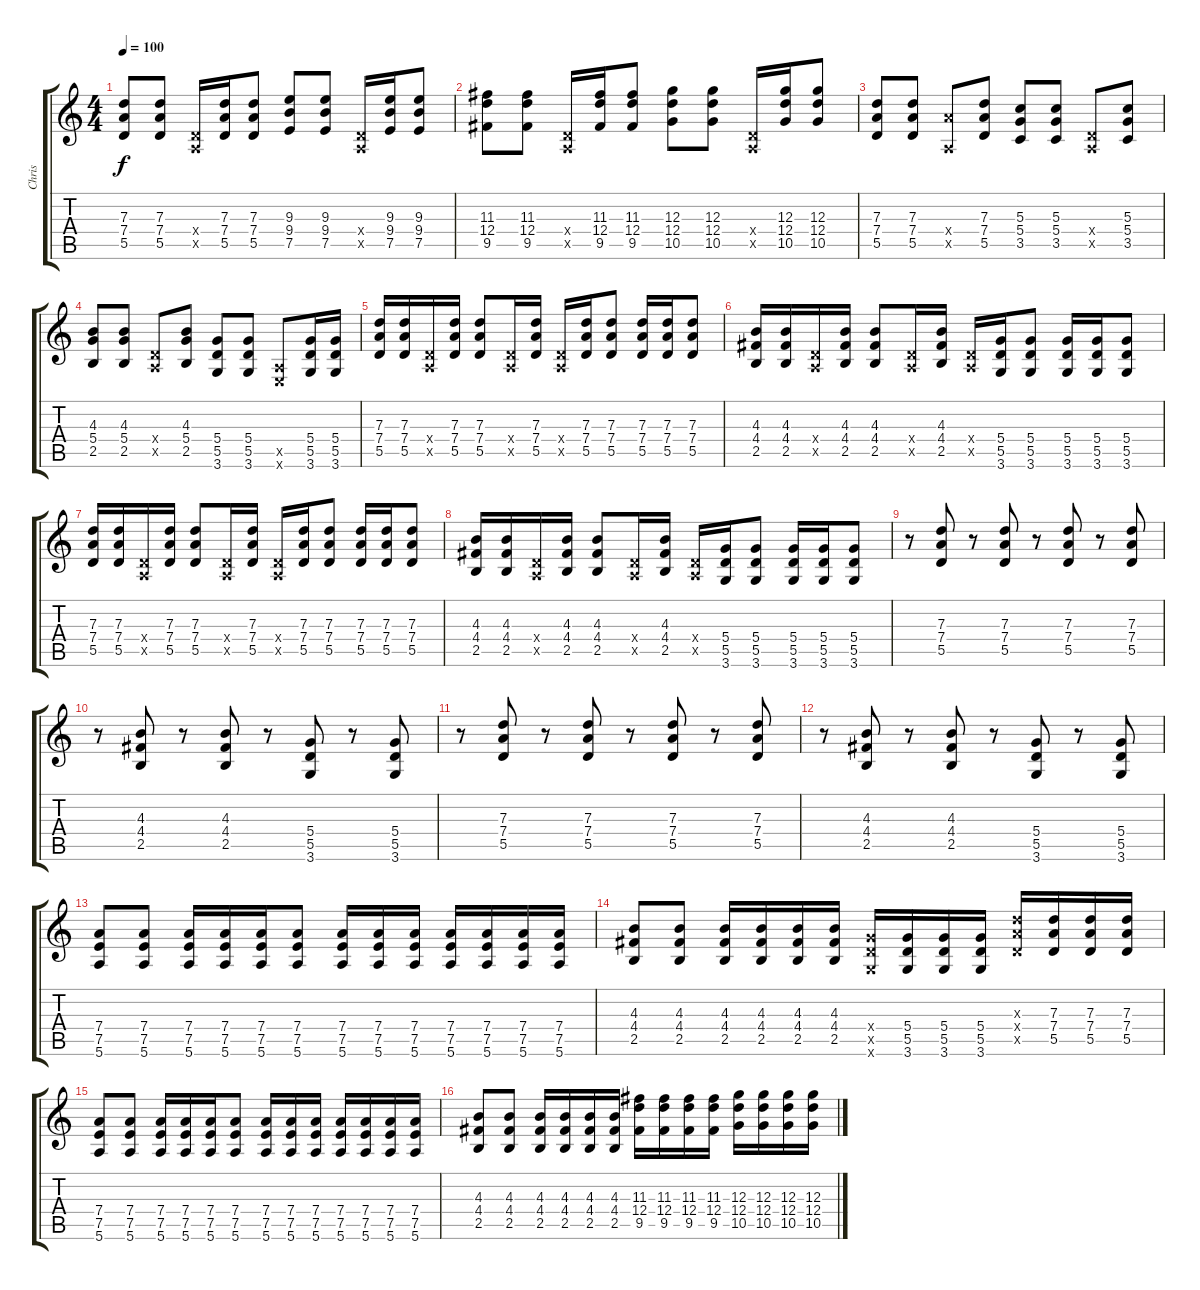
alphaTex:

\track ("Chris" "Chris") {instrument distortionguitar}
\staff {score tabs}
\tuning (E4 B3 G3 D3 A2 E2) {hide}
\ts (4 4)
\tempo 100
\clef g2
\ks c
(7.3 7.4 5.5).8{dy f} (7.3 7.4 5.5).8 (0.4{x} 0.5{x}).16 (7.3 7.4 5.5).16 (7.3 7.4 5.5).8 (9.3 9.4 7.5).8 (9.3 9.4 7.5).8 (0.4{x} 0.5{x}).16 (9.3 9.4 7.5).16 (9.3 9.4 7.5).8 |
(11.3 12.4 9.5).8 (11.3 12.4 9.5).8 (0.4{x} 0.5{x}).16 (11.3 12.4 9.5).16 (11.3 12.4 9.5).8 (12.3 12.4 10.5).8 (12.3 12.4 10.5).8 (0.4{x} 0.5{x}).16 (12.3 12.4 10.5).16 (12.3 12.4 10.5).8 |
(7.3 7.4 5.5).8 (7.3 7.4 5.5).8 (7.4{x} 0.5{x}).8 (7.3 7.4 5.5).8 (5.3 5.4 3.5).8 (5.3 5.4 3.5).8 (0.4{x} 0.5{x}).8 (5.3 5.4 3.5).8 |
(4.3 5.4 2.5).8 (4.3 5.4 2.5).8 (0.4{x} 0.5{x}).8 (4.3 5.4 2.5).8 (5.4 5.5 3.6).8 (5.4 5.5 3.6).8 (0.5{x} 0.6{x}).8 (5.4 5.5 3.6).16 (5.4 5.5 3.6).16 |
(7.3 7.4 5.5).16 (7.3 7.4 5.5).16 (0.4{x} 0.5{x}).16 (7.3 7.4 5.5).16 (7.3 7.4 5.5).8 (0.4{x} 0.5{x}).16 (7.3 7.4 5.5).16 (0.4{x} 0.5{x}).16 (7.3 7.4 5.5).16 (7.3 7.4 5.5).8 (7.3 7.4 5.5).16 (7.3 7.4 5.5).16 (7.3 7.4 5.5).8 |
(4.3 4.4 2.5).16 (4.3 4.4 2.5).16 (0.4{x} 0.5{x}).16 (4.3 4.4 2.5).16 (4.3 4.4 2.5).8 (0.4{x} 0.5{x}).16 (4.3 4.4 2.5).16 (0.4{x} 0.5{x}).16 (5.4 5.5 3.6).16 (5.4 5.5 3.6).8 (5.4 5.5 3.6).16 (5.4 5.5 3.6).16 (5.4 5.5 3.6).8 |
(7.3 7.4 5.5).16 (7.3 7.4 5.5).16 (0.4{x} 0.5{x}).16 (7.3 7.4 5.5).16 (7.3 7.4 5.5).8 (0.4{x} 0.5{x}).16 (7.3 7.4 5.5).16 (0.4{x} 0.5{x}).16 (7.3 7.4 5.5).16 (7.3 7.4 5.5).8 (7.3 7.4 5.5).16 (7.3 7.4 5.5).16 (7.3 7.4 5.5).8 |
(4.3 4.4 2.5).16 (4.3 4.4 2.5).16 (0.4{x} 0.5{x}).16 (4.3 4.4 2.5).16 (4.3 4.4 2.5).8 (0.4{x} 0.5{x}).16 (4.3 4.4 2.5).16 (0.4{x} 0.5{x}).16 (5.4 5.5 3.6).16 (5.4 5.5 3.6).8 (5.4 5.5 3.6).16 (5.4 5.5 3.6).16 (5.4 5.5 3.6).8 |
r.8 (7.3 7.4 5.5).8 r.8 (7.3 7.4 5.5).8 r.8 (7.3 7.4 5.5).8 r.8 (7.3 7.4 5.5).8 |
r.8 (4.3 4.4 2.5).8 r.8 (4.3 4.4 2.5).8 r.8 (5.4 5.5 3.6).8 r.8 (5.4 5.5 3.6).8 |
r.8 (7.3 7.4 5.5).8 r.8 (7.3 7.4 5.5).8 r.8 (7.3 7.4 5.5).8 r.8 (7.3 7.4 5.5).8 |
r.8 (4.3 4.4 2.5).8 r.8 (4.3 4.4 2.5).8 r.8 (5.4 5.5 3.6).8 r.8 (5.4 5.5 3.6).8 |
(7.4 7.5 5.6).8{instrument distortionguitar} (7.4 7.5 5.6).8 (7.4 7.5 5.6).16 (7.4 7.5 5.6).16 (7.4 7.5 5.6).16 (7.4 7.5 5.6).8 (7.4 7.5 5.6).16 (7.4 7.5 5.6).16 (7.4 7.5 5.6).16 (7.4 7.5 5.6).16 (7.4 7.5 5.6).16 (7.4 7.5 5.6).16 (7.4 7.5 5.6).16 |
(4.3 4.4 2.5).8 (4.3 4.4 2.5).8 (4.3 4.4 2.5).16 (4.3 4.4 2.5).16 (4.3 4.4 2.5).16 (4.3 4.4 2.5).16 (5.4{x} 5.5{x} 3.6{x}).16 (5.4 5.5 3.6).16 (5.4 5.5 3.6).16 (5.4 5.5 3.6).16 (7.3{x} 7.4{x} 5.5{x}).16 (7.3 7.4 5.5).16 (7.3 7.4 5.5).16 (7.3 7.4 5.5).16 |
(7.4 7.5 5.6).8 (7.4 7.5 5.6).8 (7.4 7.5 5.6).16 (7.4 7.5 5.6).16 (7.4 7.5 5.6).16 (7.4 7.5 5.6).8 (7.4 7.5 5.6).16 (7.4 7.5 5.6).16 (7.4 7.5 5.6).16 (7.4 7.5 5.6).16 (7.4 7.5 5.6).16 (7.4 7.5 5.6).16 (7.4 7.5 5.6).16 |
(4.3 4.4 2.5).8 (4.3 4.4 2.5).8 (4.3 4.4 2.5).16 (4.3 4.4 2.5).16 (4.3 4.4 2.5).16 (4.3 4.4 2.5).16 (11.3 12.4 9.5).16 (11.3 12.4 9.5).16 (11.3 12.4 9.5).16 (11.3 12.4 9.5).16 (12.3 12.4 10.5).16 (12.3 12.4 10.5).16 (12.3 12.4 10.5).16 (12.3 12.4 10.5).16
